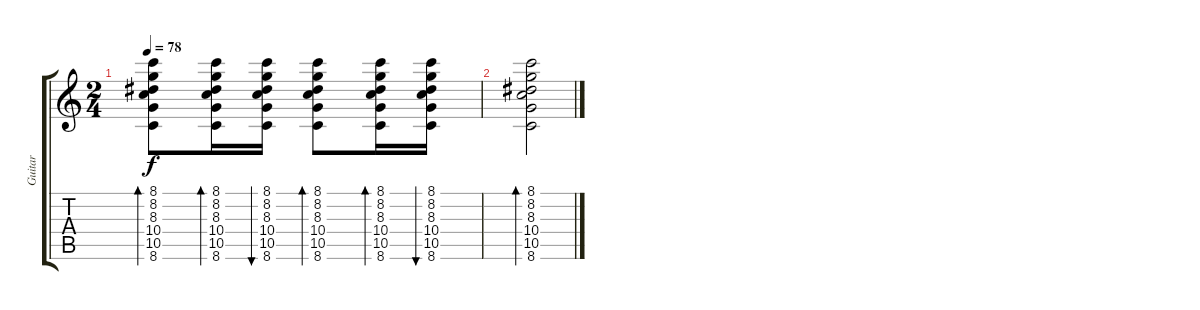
\track ("Guitar" "Guitar") {instrument acousticguitarnylon}
\staff {score tabs}
\tuning (E4 B3 G3 D3 A2 E2) {hide}
\ts (2 4)
\tempo 78
\clef g2
\ks c
(8.1 8.2 8.3 10.4 10.5 8.6).8{bd 30 dy f} (8.1 8.2 8.3 10.4 10.5 8.6).16{bd 30} (8.1 8.2 8.3 10.4 10.5 8.6).16{bu 30} (8.1 8.2 8.3 10.4 10.5 8.6).8{bd 30} (8.1 8.2 8.3 10.4 10.5 8.6).16{bd 30} (8.1 8.2 8.3 10.4 10.5 8.6).16{bu 30} |
(8.1 8.2 8.3 10.4 10.5 8.6).2{bd 480}
